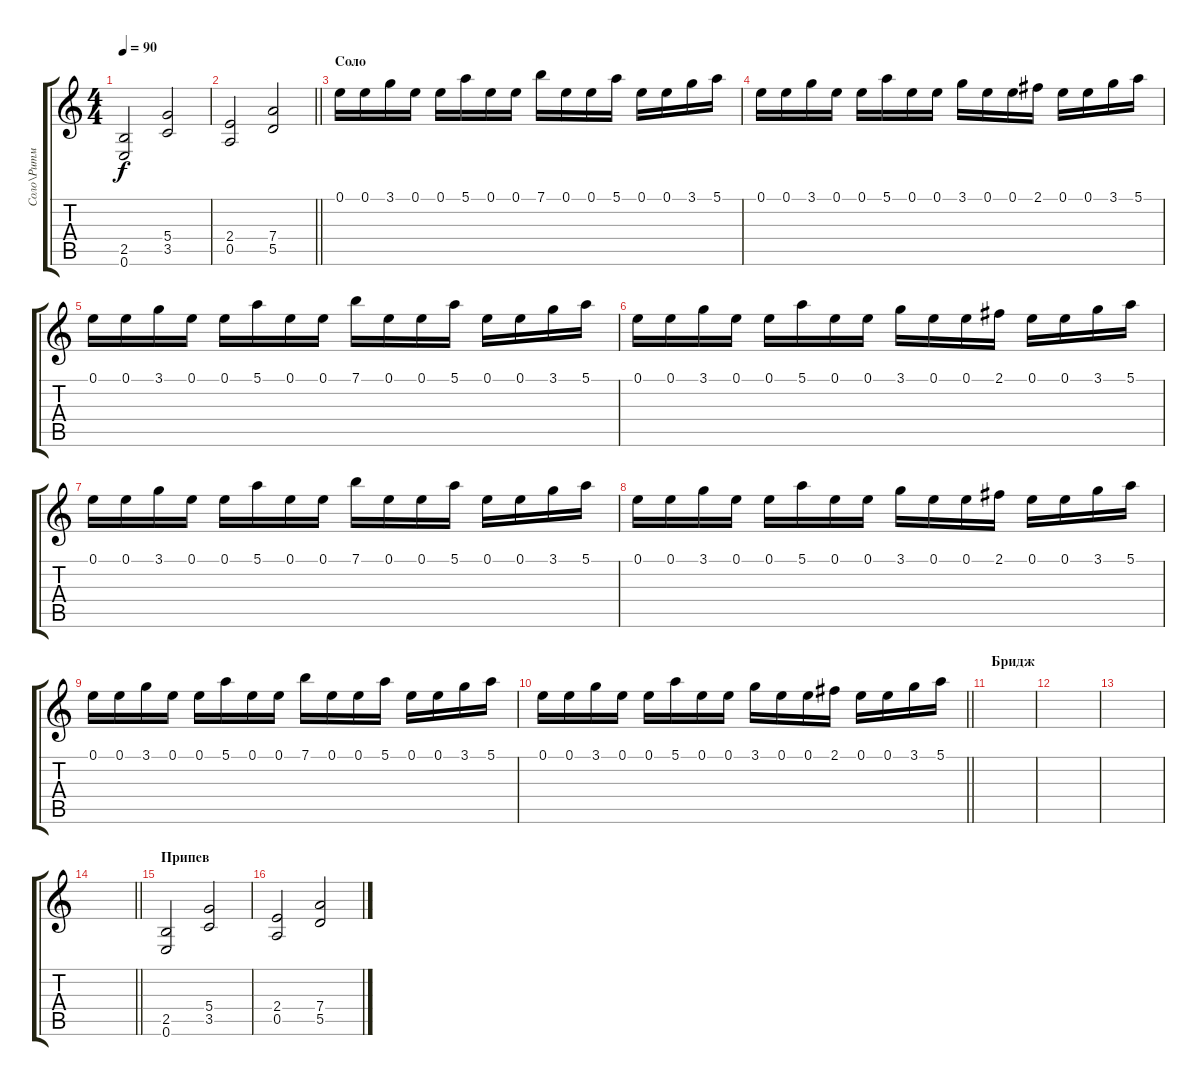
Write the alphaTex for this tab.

\track ("Соло\\Ритм" "Соло\\Ритм") {instrument distortionguitar}
\staff {score tabs}
\tuning (E4 B3 G3 D3 A2 E2) {hide}
\ts (4 4)
\tempo 90
\clef g2
\ks c
(2.5 0.6).2{dy f} (5.4 3.5).2 |
\barLineRight lightlight
(2.4 0.5).2 (7.4 5.5).2 |
\section ("" "Соло")
0.1.16 0.1.16 3.1.16 0.1.16 0.1.16 5.1.16 0.1.16 0.1.16 7.1.16 0.1.16 0.1.16 5.1.16 0.1.16 0.1.16 3.1.16 5.1.16 |
0.1.16 0.1.16 3.1.16 0.1.16 0.1.16 5.1.16 0.1.16 0.1.16 3.1.16 0.1.16 0.1.16 2.1.16 0.1.16 0.1.16 3.1.16 5.1.16 |
0.1.16 0.1.16 3.1.16 0.1.16 0.1.16 5.1.16 0.1.16 0.1.16 7.1.16 0.1.16 0.1.16 5.1.16 0.1.16 0.1.16 3.1.16 5.1.16 |
0.1.16 0.1.16 3.1.16 0.1.16 0.1.16 5.1.16 0.1.16 0.1.16 3.1.16 0.1.16 0.1.16 2.1.16 0.1.16 0.1.16 3.1.16 5.1.16 |
0.1.16 0.1.16 3.1.16 0.1.16 0.1.16 5.1.16 0.1.16 0.1.16 7.1.16 0.1.16 0.1.16 5.1.16 0.1.16 0.1.16 3.1.16 5.1.16 |
0.1.16 0.1.16 3.1.16 0.1.16 0.1.16 5.1.16 0.1.16 0.1.16 3.1.16 0.1.16 0.1.16 2.1.16 0.1.16 0.1.16 3.1.16 5.1.16 |
0.1.16 0.1.16 3.1.16 0.1.16 0.1.16 5.1.16 0.1.16 0.1.16 7.1.16 0.1.16 0.1.16 5.1.16 0.1.16 0.1.16 3.1.16 5.1.16 |
\barLineRight lightlight
0.1.16 0.1.16 3.1.16 0.1.16 0.1.16 5.1.16 0.1.16 0.1.16 3.1.16 0.1.16 0.1.16 2.1.16 0.1.16 0.1.16 3.1.16 5.1.16 |
\section ("" "Бридж")
|
|
|
\barLineRight lightlight
|
\section ("" "Припев")
(2.5 0.6).2 (5.4 3.5).2 |
(2.4 0.5).2 (7.4 5.5).2
